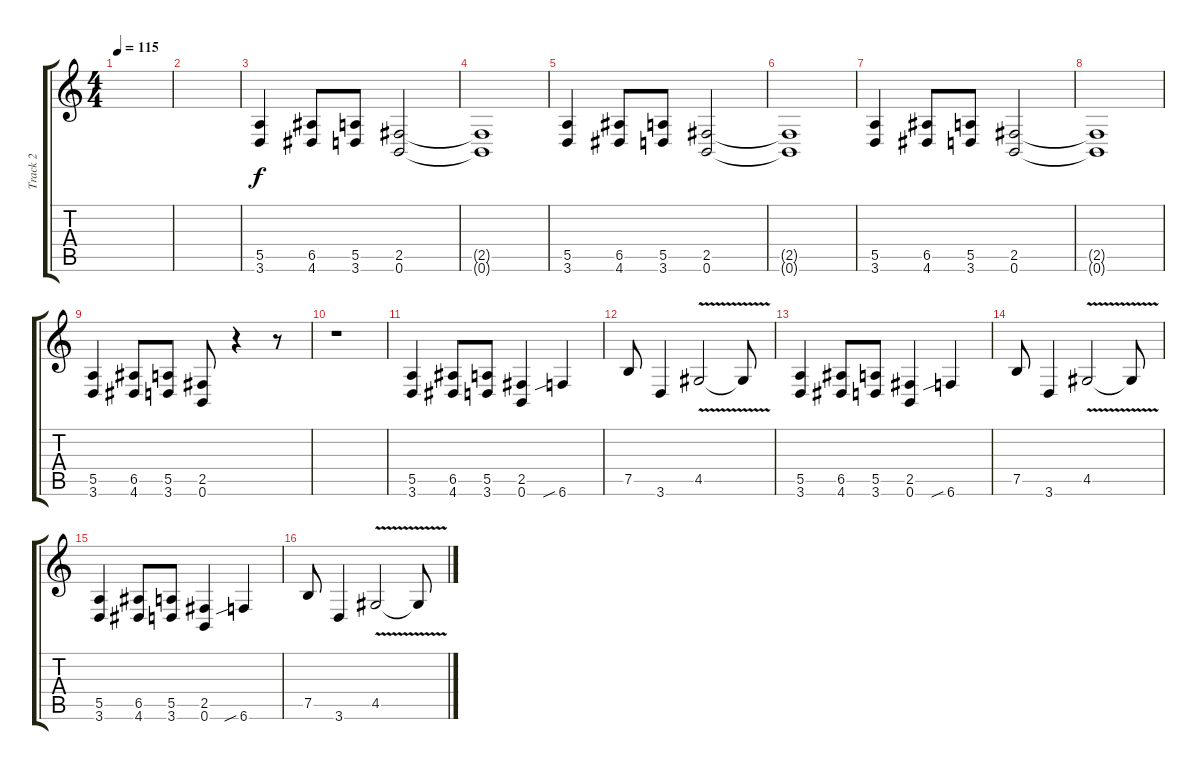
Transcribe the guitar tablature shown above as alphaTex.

\track ("Track 2" "Track 2") {instrument distortionguitar}
\staff {score tabs}
\tuning (B3 Gb3 D3 A2 E2 B1) {hide}
\ts (4 4)
\tempo 115
\clef g2
\ks c
|
|
(5.5 3.6).4 (6.5 4.6).8 (5.5 3.6).8 (2.5 0.6).2 |
(2.5{t} 0.6{t}).1 |
(5.5 3.6).4 (6.5 4.6).8 (5.5 3.6).8 (2.5 0.6).2 |
(2.5{t} 0.6{t}).1 |
(5.5 3.6).4 (6.5 4.6).8 (5.5 3.6).8 (2.5 0.6).2 |
(2.5{t} 0.6{t}).1 |
(5.5 3.6).4 (6.5 4.6).8 (5.5 3.6).8 (2.5 0.6).8 r.4 r.8 |
r.1 |
(5.5 3.6).4 (6.5 4.6).8 (5.5 3.6).8 (2.5 0.6).4 6.6{sib}.4 |
7.5.8 3.6.4 4.5{v}.2 4.5{t}.8 |
(5.5 3.6).4 (6.5 4.6).8 (5.5 3.6).8 (2.5 0.6).4 6.6{sib}.4 |
7.5.8 3.6.4 4.5{v}.2 4.5{t}.8 |
(5.5 3.6).4 (6.5 4.6).8 (5.5 3.6).8 (2.5 0.6).4 6.6{sib}.4 |
7.5.8 3.6.4 4.5{v}.2 4.5{t}.8
